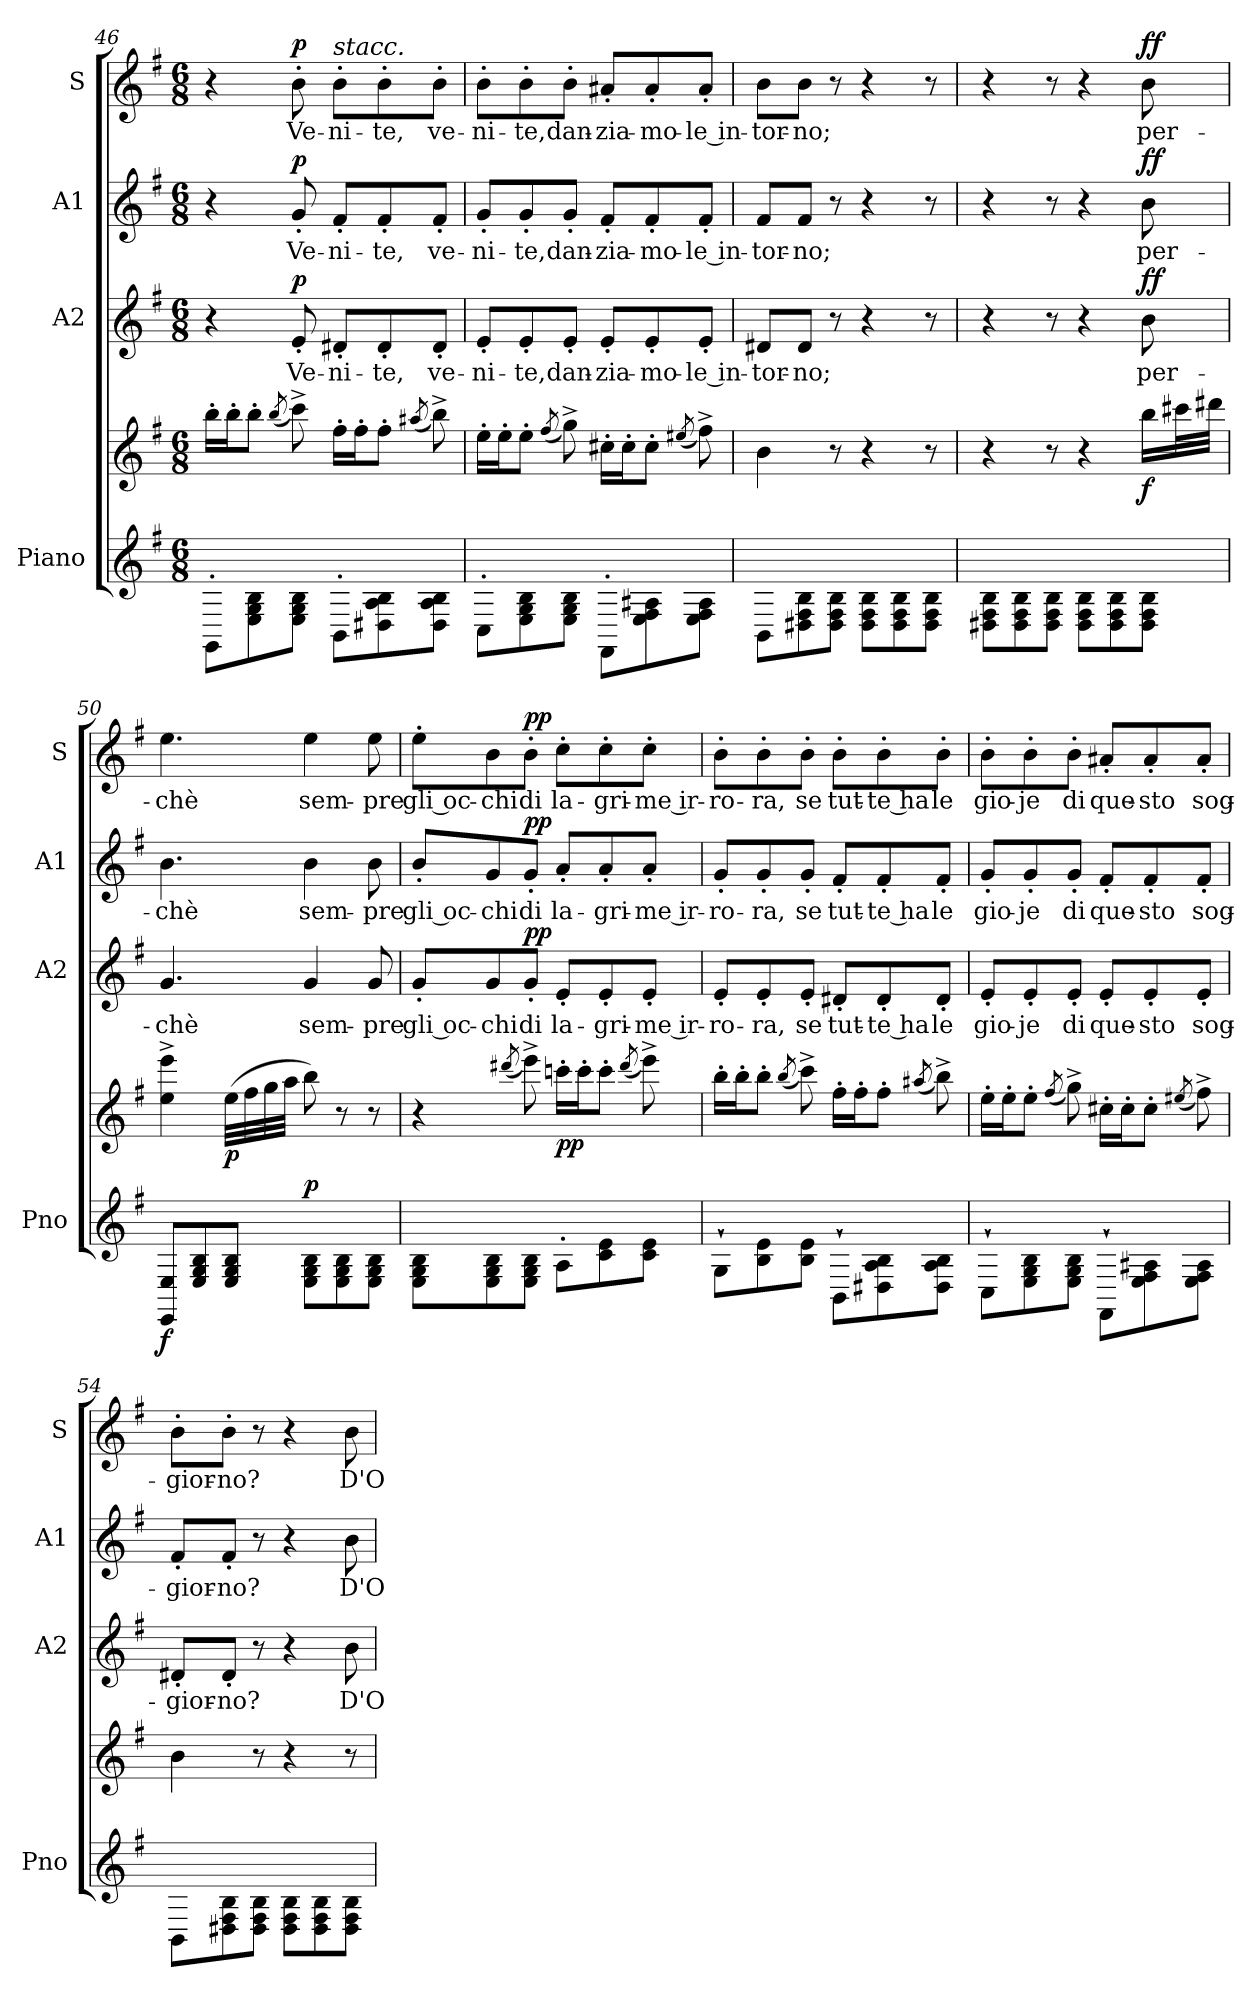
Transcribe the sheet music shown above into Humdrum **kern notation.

**kern	**kern	**dynam	**kern	**text	**dynam	**kern	**text	**dynam	**kern	**text	**dynam
*part4	*part4	*part4	*part3	*part3	*part3	*part2	*part2	*part2	*part1	*part1	*part1
*staff5	*staff4	*staff4/5	*staff3	*staff3	*staff3	*staff2	*staff2	*staff2	*staff1	*staff1	*staff1
*I"Piano	*	*	*I"A2	*	*	*I"A1	*	*	*I"S	*	*
*I'Pno	*	*	*I'A2	*	*	*I'A1	*	*	*I'S	*	*
*clefG2	*clefG2	*	*clefG2	*	*	*clefG2	*	*	*clefG2	*	*
*k[f#]	*k[f#]	*	*k[f#]	*	*	*k[f#]	*	*	*k[f#]	*	*
*M6/8	*M6/8	*	*M6/8	*	*	*M6/8	*	*	*M6/8	*	*
=46	=46	=46	=46	=46	=46	=46	=46	=46	=46	=46	=46
8GG'\L	16bb'\LL	.	4r	.	.	4r	.	.	4r	.	.
.	16bb'\J	.	.	.	.	.	.	.	.	.	.
8E\ 8G\ 8B\	8bb'\J	.	.	.	.	.	.	.	.	.	.
.	(<8qbb/	.	.	.	.	.	.	.	.	.	.
!	!	!	!	!LO:LY:b	!LO:DY:a	!	!LO:LY:b	!LO:DY:a	!	!LO:LY:b	!LO:DY:a
8E\ 8G\ 8B\J	8ccc^\)	.	8e'/	Ve-	p	8g'/	Ve-	p	8b'\	Ve-	p
!	!	!	!	!	!	!	!	!	!LO:TX:a:i:t=stacc.	!	!
!	!	!	!	!LO:LY:b	!	!	!LO:LY:b	!	!	!LO:LY:b	!
8BB'\L	16ff#'\LL	.	8d#X'/L	-ni-	.	8f#'/L	-ni-	.	8b'\L	-ni-	.
.	16ff#'\J	.	.	.	.	.	.	.	.	.	.
!	!	!	!	!LO:LY:b	!	!	!LO:LY:b	!	!	!LO:LY:b	!
8D#X\ 8A\ 8B\	8ff#'\J	.	8d#'/	-te,	.	8f#'/	-te,	.	8b'\	-te,	.
.	(<8qaa#X/	.	.	.	.	.	.	.	.	.	.
!	!	!	!	!LO:LY:b	!	!	!LO:LY:b	!	!	!LO:LY:b	!
8D#\ 8A\ 8B\J	8bb^\)	.	8d#'/J	ve-	.	8f#'/J	ve-	.	8b'\J	ve-	.
!!LO:PB:g=z
=47	=47	=47	=47	=47	=47	=47	=47	=47	=47	=47	=47
!	!	!	!	!LO:LY:b	!	!	!LO:LY:b	!	!	!LO:LY:b	!
8C'\L	16ee'\LL	.	8e'/L	-ni-	.	8g'/L	-ni-	.	8b'\L	-ni-	.
.	16ee'\J	.	.	.	.	.	.	.	.	.	.
!	!	!	!	!LO:LY:b	!	!	!LO:LY:b	!	!	!LO:LY:b	!
8E\ 8G\ 8B\	8ee'\J	.	8e'/	-te,	.	8g'/	-te,	.	8b'\	-te,	.
.	(<8qff#/	.	.	.	.	.	.	.	.	.	.
!	!	!	!	!LO:LY:b	!	!	!LO:LY:b	!	!	!LO:LY:b	!
8E\ 8G\ 8B\J	8gg^\)	.	8e'/J	dan-	.	8g'/J	dan-	.	8b'\J	dan-	.
!	!	!	!	!LO:LY:b	!	!	!LO:LY:b	!	!	!LO:LY:b	!
8FF#'\L	16cc#X'\LL	.	8e'/L	-zia-	.	8f#'/L	-zia-	.	8a#X'/L	-zia-	.
.	16cc#'\J	.	.	.	.	.	.	.	.	.	.
!	!	!	!	!LO:LY:b	!	!	!LO:LY:b	!	!	!LO:LY:b	!
8E\ 8F#\ 8A#X\	8cc#'\J	.	8e'/	-mo-	.	8f#'/	-mo-	.	8a#'/	-mo-	.
.	(<8qee#X/	.	.	.	.	.	.	.	.	.	.
!	!	!	!	!LO:LY:b	!	!	!LO:LY:b	!	!	!LO:LY:b	!
8E\ 8F#\ 8A#\J	8ff#^\)	.	8e'/J	-le in-	.	8f#'/J	-le in-	.	8a#'/J	-le in-	.
=48	=48	=48	=48	=48	=48	=48	=48	=48	=48	=48	=48
!	!	!	!	!LO:LY:b	!	!	!LO:LY:b	!	!	!LO:LY:b	!
8BB\L	4b\	.	8d#X/L	-tor-	.	8f#/L	-tor-	.	8b\L	-tor-	.
!	!	!	!	!LO:LY:b	!	!	!LO:LY:b	!	!	!LO:LY:b	!
8D#X\ 8F#\ 8B\	.	.	8d#/J	-no;	.	8f#/J	-no;	.	8b\J	-no;	.
8D#\ 8F#\ 8B\J	8r	.	8r	.	.	8r	.	.	8r	.	.
8D#\ 8F#\ 8B\L	4r	.	4r	.	.	4r	.	.	4r	.	.
8D#\ 8F#\ 8B\	.	.	.	.	.	.	.	.	.	.	.
8D#\ 8F#\ 8B\J	8r	.	8r	.	.	8r	.	.	8r	.	.
=49	=49	=49	=49	=49	=49	=49	=49	=49	=49	=49	=49
8D#X\ 8F#\ 8B\L	4r	.	4r	.	.	4r	.	.	4r	.	.
8D#\ 8F#\ 8B\	.	.	.	.	.	.	.	.	.	.	.
8D#\ 8F#\ 8B\J	8r	.	8r	.	.	8r	.	.	8r	.	.
8D#\ 8F#\ 8B\L	4r	.	4r	.	.	4r	.	.	4r	.	.
8D#\ 8F#\ 8B\	.	.	.	.	.	.	.	.	.	.	.
!	!	!LO:DY:b	!	!LO:LY:b	!LO:DY:a	!	!LO:LY:b	!LO:DY:a	!	!LO:LY:b	!LO:DY:a
8D#\ 8F#\ 8B\J	16bb\LL	f	8b\	per-	ff	8b\	per-	ff	8b\	per-	ff
.	32ccc#X\L	.	.	.	.	.	.	.	.	.	.
.	32ddd#X\JJJ	.	.	.	.	.	.	.	.	.	.
=50	=50	=50	=50	=50	=50	=50	=50	=50	=50	=50	=50
!	!	!LO:DY:b=2	!	!LO:LY:b	!	!	!LO:LY:b	!	!	!LO:LY:b	!
8EE/ 8E/L	4ee\^ 4eee\^	f	4.g/	-chè	.	4.b\	-chè	.	4.ee\	-chè	.
8E/ 8G/ 8B/	.	.	.	.	.	.	.	.	.	.	.
!	!	!LO:DY:b	!	!	!	!	!	!	!	!	!
8E/ 8G/ 8B/J	(>32ee\LLL	p	.	.	.	.	.	.	.	.	.
.	32ff#\	.	.	.	.	.	.	.	.	.	.
.	32gg\	.	.	.	.	.	.	.	.	.	.
.	32aa\JJJ	.	.	.	.	.	.	.	.	.	.
!	!	!LO:DY:a=2	!	!LO:LY:b	!	!	!LO:LY:b	!	!	!LO:LY:b	!
8E\ 8G\ 8B\L	8bb\)	p	4g/	sem-	.	4b\	sem-	.	4ee\	sem-	.
8E\ 8G\ 8B\	8r	.	.	.	.	.	.	.	.	.	.
!	!	!	!	!LO:LY:b	!	!	!LO:LY:b	!	!	!LO:LY:b	!
8E\ 8G\ 8B\J	8r	.	8g/	-pre	.	8b\	-pre	.	8ee\	-pre	.
!!LO:LB:g=z
=51	=51	=51	=51	=51	=51	=51	=51	=51	=51	=51	=51
!	!	!	!	!LO:LY:b	!	!	!LO:LY:b	!	!	!LO:LY:b	!
8E\ 8G\ 8B\L	4r	.	8g'/L	gli oc-	.	8b'/L	gli oc-	.	8ee'\L	gli oc-	.
!	!	!	!	!LO:LY:b	!	!	!LO:LY:b	!	!	!LO:LY:b	!
8E\ 8G\ 8B\	.	.	8g/	-chi	.	8g/	-chi	.	8b\	-chi	.
.	(<8qddd#X/	.	.	.	.	.	.	.	.	.	.
!	!	!	!	!LO:LY:b	!LO:DY:a	!	!LO:LY:b	!LO:DY:a	!	!LO:LY:b	!LO:DY:a
8E\ 8G\ 8B\J	8eee^\)	.	8g'/J	di	pp	8g'/J	di	pp	8b'\J	di	pp
!	!	!LO:DY:b	!	!LO:LY:b	!	!	!LO:LY:b	!	!	!LO:LY:b	!
8A'\L	16cccn'\LL	pp	8e'/L	la-	.	8a'/L	la-	.	8cc'\L	la-	.
.	16ccc'\J	.	.	.	.	.	.	.	.	.	.
!	!	!	!	!LO:LY:b	!	!	!LO:LY:b	!	!	!LO:LY:b	!
8c\ 8e\	8ccc'\J	.	8e'/	-gri-	.	8a'/	-gri-	.	8cc'\	-gri-	.
.	(<8qddd#/	.	.	.	.	.	.	.	.	.	.
!	!	!	!	!LO:LY:b	!	!	!LO:LY:b	!	!	!LO:LY:b	!
8c\ 8e\J	8eee^\)	.	8e'/J	-me ir-	.	8a'/J	-me ir-	.	8cc'\J	-me ir-	.
=52	=52	=52	=52	=52	=52	=52	=52	=52	=52	=52	=52
!	!	!	!	!LO:LY:b	!	!	!LO:LY:b	!	!	!LO:LY:b	!
8G`\L	16bb'\LL	.	8e'/L	-ro-	.	8g'/L	-ro-	.	8b'\L	-ro-	.
.	16bb'\J	.	.	.	.	.	.	.	.	.	.
!	!	!	!	!LO:LY:b	!	!	!LO:LY:b	!	!	!LO:LY:b	!
8B\ 8e\	8bb'\J	.	8e'/	-ra,	.	8g'/	-ra,	.	8b'\	-ra,	.
.	(<8qbb/	.	.	.	.	.	.	.	.	.	.
!	!	!	!	!LO:LY:b	!	!	!LO:LY:b	!	!	!LO:LY:b	!
8B\ 8e\J	8ccc^\)	.	8e'/J	se	.	8g'/J	se	.	8b'\J	se	.
!	!	!	!	!LO:LY:b	!	!	!LO:LY:b	!	!	!LO:LY:b	!
8BB`\L	16ff#'\LL	.	8d#X'/L	tut-	.	8f#'/L	tut-	.	8b'\L	tut-	.
.	16ff#'\J	.	.	.	.	.	.	.	.	.	.
!	!	!	!	!LO:LY:b	!	!	!LO:LY:b	!	!	!LO:LY:b	!
8D#X\ 8A\ 8B\	8ff#'\J	.	8d#'/	-te ha	.	8f#'/	-te ha	.	8b'\	-te ha	.
.	(<8qaa#X/	.	.	.	.	.	.	.	.	.	.
!	!	!	!	!LO:LY:b	!	!	!LO:LY:b	!	!	!LO:LY:b	!
8D#\ 8A\ 8B\J	8bb^\)	.	8d#'/J	le	.	8f#'/J	le	.	8b'\J	le	.
=53	=53	=53	=53	=53	=53	=53	=53	=53	=53	=53	=53
!	!	!	!	!LO:LY:b	!	!	!LO:LY:b	!	!	!LO:LY:b	!
8C`\L	16ee'\LL	.	8e'/L	gio-	.	8g'/L	gio-	.	8b'\L	gio-	.
.	16ee'\J	.	.	.	.	.	.	.	.	.	.
!	!	!	!	!LO:LY:b	!	!	!LO:LY:b	!	!	!LO:LY:b	!
8E\ 8G\ 8B\	8ee'\J	.	8e'/	-je	.	8g'/	-je	.	8b'\	-je	.
.	(<8qff#/	.	.	.	.	.	.	.	.	.	.
!	!	!	!	!LO:LY:b	!	!	!LO:LY:b	!	!	!LO:LY:b	!
8E\ 8G\ 8B\J	8gg^\)	.	8e'/J	di	.	8g'/J	di	.	8b'\J	di	.
!	!	!	!	!LO:LY:b	!	!	!LO:LY:b	!	!	!LO:LY:b	!
8FF#`\L	16cc#X'\LL	.	8e'/L	que-	.	8f#'/L	que-	.	8a#X'/L	que-	.
.	16cc#'\J	.	.	.	.	.	.	.	.	.	.
!	!	!	!	!LO:LY:b	!	!	!LO:LY:b	!	!	!LO:LY:b	!
8E\ 8F#\ 8A#X\	8cc#'\J	.	8e'/	-sto	.	8f#'/	-sto	.	8a#'/	-sto	.
.	(<8qee#X/	.	.	.	.	.	.	.	.	.	.
!	!	!	!	!LO:LY:b	!	!	!LO:LY:b	!	!	!LO:LY:b	!
8E\ 8F#\ 8A#\J	8ff#^\)	.	8e'/J	sog-	.	8f#'/J	sog-	.	8a#'/J	sog-	.
=54	=54	=54	=54	=54	=54	=54	=54	=54	=54	=54	=54
!	!	!	!	!LO:LY:b	!	!	!LO:LY:b	!	!	!LO:LY:b	!
8BB\L	4b\	.	8d#X'/L	-gior-	.	8f#'/L	-gior-	.	8b'\L	-gior-	.
!	!	!	!	!LO:LY:b	!	!	!LO:LY:b	!	!	!LO:LY:b	!
8D#X\ 8F#\ 8B\	.	.	8d#'/J	-no?	.	8f#'/J	-no?	.	8b'\J	-no?	.
8D#\ 8F#\ 8B\J	8r	.	8r	.	.	8r	.	.	8r	.	.
8D#\ 8F#\ 8B\L	4r	.	4r	.	.	4r	.	.	4r	.	.
8D#\ 8F#\ 8B\	.	.	.	.	.	.	.	.	.	.	.
!	!	!	!	!LO:LY:b	!	!	!LO:LY:b	!	!	!LO:LY:b	!
8D#\ 8F#\ 8B\J	8r	.	8b\	D'O-	.	8b\	D'O-	.	8b\	D'O-	.
=	=	=	=	=	=	=	=	=	=	=	=
*-	*-	*-	*-	*-	*-	*-	*-	*-	*-	*-	*-
